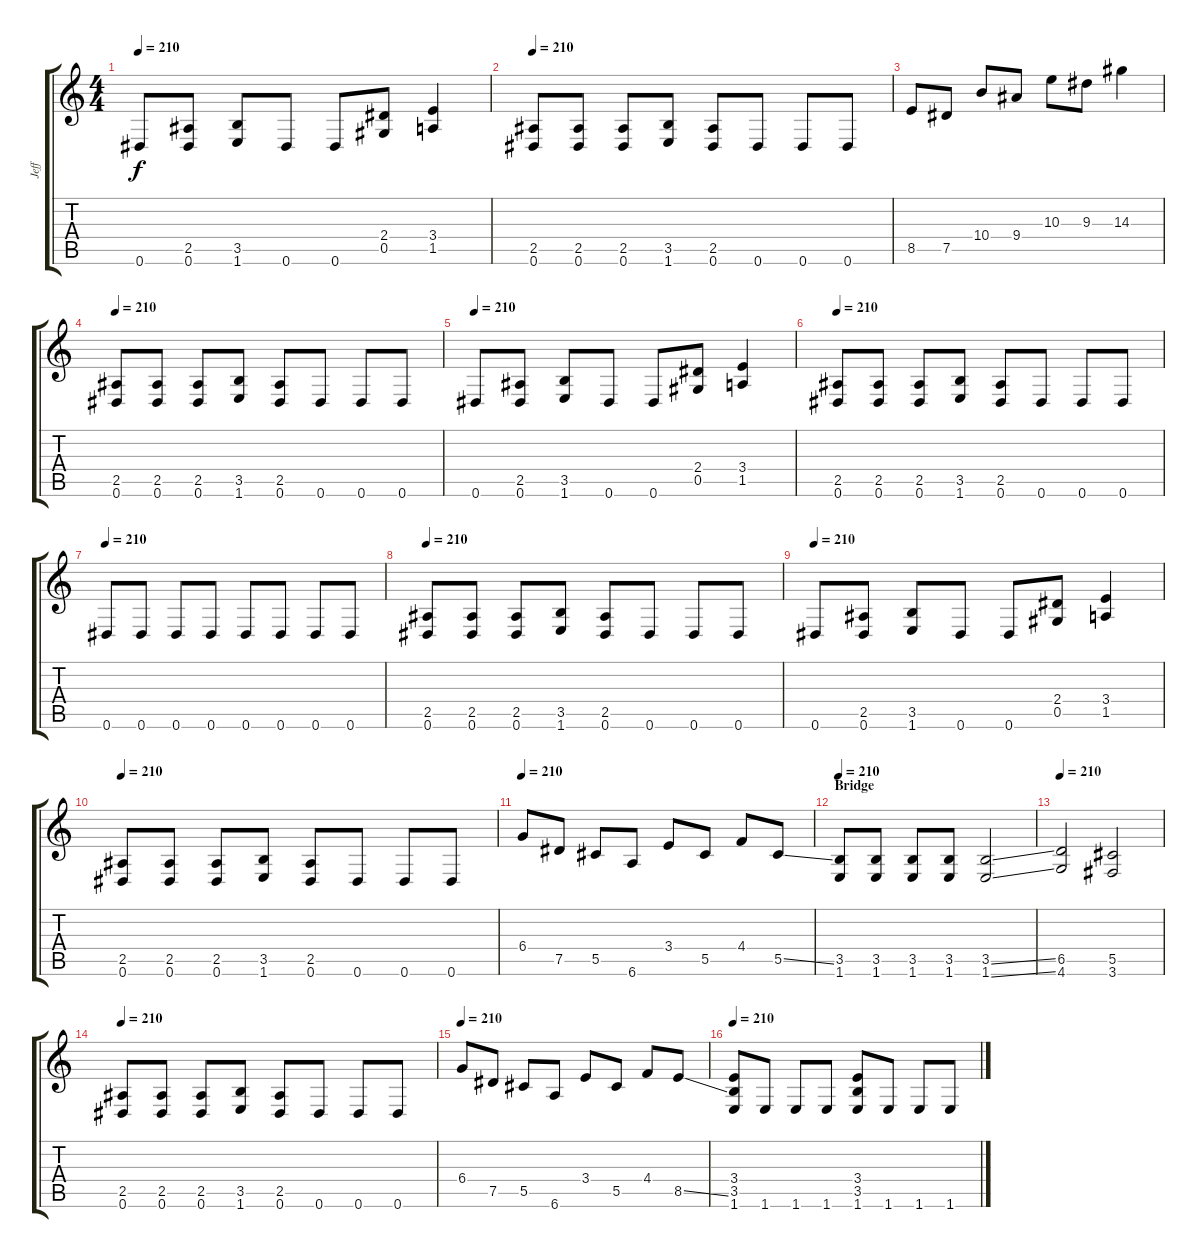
\track ("Jeff" "Jeff") {instrument distortionguitar}
\staff {score tabs}
\tuning (Eb4 Bb3 Gb3 Db3 Ab2 Eb2) {hide}
\ts (4 4)
\tempo 210
\clef g2
\ks c
0.6.8{dy f} (2.5 0.6).8 (3.5 1.6).8 0.6.8 0.6.8 (2.4 0.5).8 (3.4 1.5).4 |
\tempo 210
(2.5 0.6).8 (2.5 0.6).8 (2.5 0.6).8 (3.5 1.6).8 (2.5 0.6).8 0.6.8 0.6.8 0.6.8 |
8.5.8 7.5.8 10.4.8 9.4.8 10.3.8 9.3.8 14.3.4 |
\tempo 210
(2.5 0.6).8 (2.5 0.6).8 (2.5 0.6).8 (3.5 1.6).8 (2.5 0.6).8 0.6.8 0.6.8 0.6.8 |
\tempo 210
0.6.8 (2.5 0.6).8 (3.5 1.6).8 0.6.8 0.6.8 (2.4 0.5).8 (3.4 1.5).4 |
\tempo 210
(2.5 0.6).8 (2.5 0.6).8 (2.5 0.6).8 (3.5 1.6).8 (2.5 0.6).8 0.6.8 0.6.8 0.6.8 |
\tempo 210
0.6.8 0.6.8 0.6.8 0.6.8 0.6.8 0.6.8 0.6.8 0.6.8 |
\tempo 210
(2.5 0.6).8 (2.5 0.6).8 (2.5 0.6).8 (3.5 1.6).8 (2.5 0.6).8 0.6.8 0.6.8 0.6.8 |
\tempo 210
0.6.8 (2.5 0.6).8 (3.5 1.6).8 0.6.8 0.6.8 (2.4 0.5).8 (3.4 1.5).4 |
\tempo 210
(2.5 0.6).8 (2.5 0.6).8 (2.5 0.6).8 (3.5 1.6).8 (2.5 0.6).8 0.6.8 0.6.8 0.6.8 |
\tempo 210
6.4.8 7.5.8 5.5.8 6.6.8 3.4.8 5.5.8 4.4.8 5.5{ss}.8 |
\section ("" "Bridge")
\tempo 210
(3.5 1.6).8 (3.5 1.6).8 (3.5 1.6).8 (3.5 1.6).8 (3.5{ss} 1.6{ss}).2 |
\tempo 210
(6.5 4.6).2 (5.5 3.6).2 |
\tempo 210
(2.5 0.6).8 (2.5 0.6).8 (2.5 0.6).8 (3.5 1.6).8 (2.5 0.6).8 0.6.8 0.6.8 0.6.8 |
\tempo 210
6.4.8 7.5.8 5.5.8 6.6.8 3.4.8 5.5.8 4.4.8 8.5{ss}.8 |
\tempo 210
(3.4 3.5 1.6).8 1.6.8 1.6.8 1.6.8 (3.4 3.5 1.6).8 1.6.8 1.6.8 1.6.8
